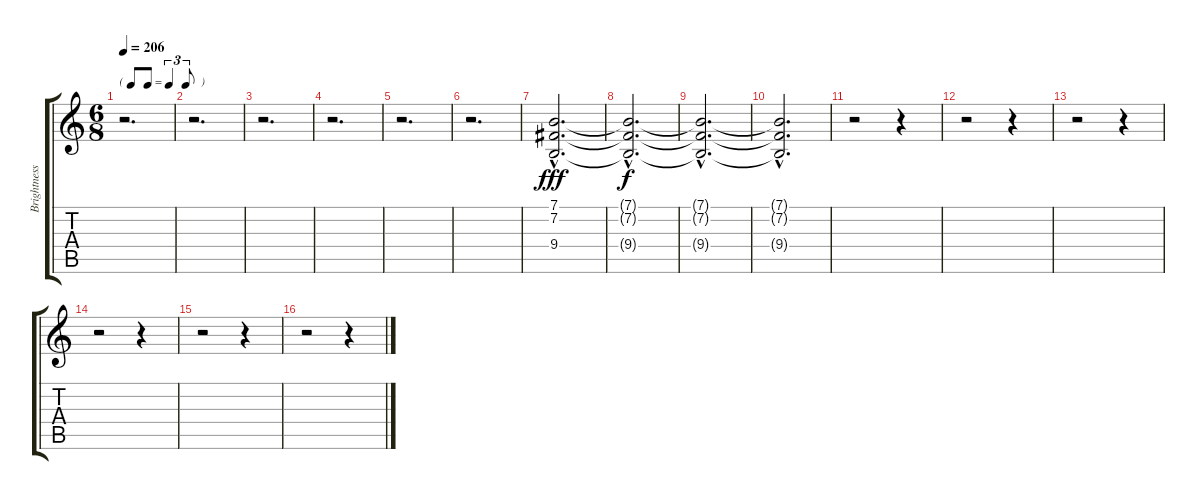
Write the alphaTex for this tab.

\track ("Brightness" "Brightness") {instrument fx5brightness}
\staff {score tabs}
\tuning (E4 B3 G3 D3 A2 E2) {hide}
\ts (6 8)
\tf triplet8th
\tempo 206
\clef g2
\ks c
r.2{d dy f} |
r.2{d} |
r.2{d} |
r.2{d} |
r.2{d} |
r.2{d} |
(7.1{hac} 7.2{hac} 9.4{hac}).2{d dy fff} |
(7.1{hac t} 7.2{hac t} 9.4{hac t}).2{d dy f} |
(7.1{hac t} 7.2{hac t} 9.4{hac t}).2{d} |
(7.1{hac t} 7.2{hac t} 9.4{hac t}).2{d} |
r.2 r.4 |
r.2 r.4 |
r.2 r.4 |
r.2 r.4 |
r.2 r.4 |
r.2 r.4
